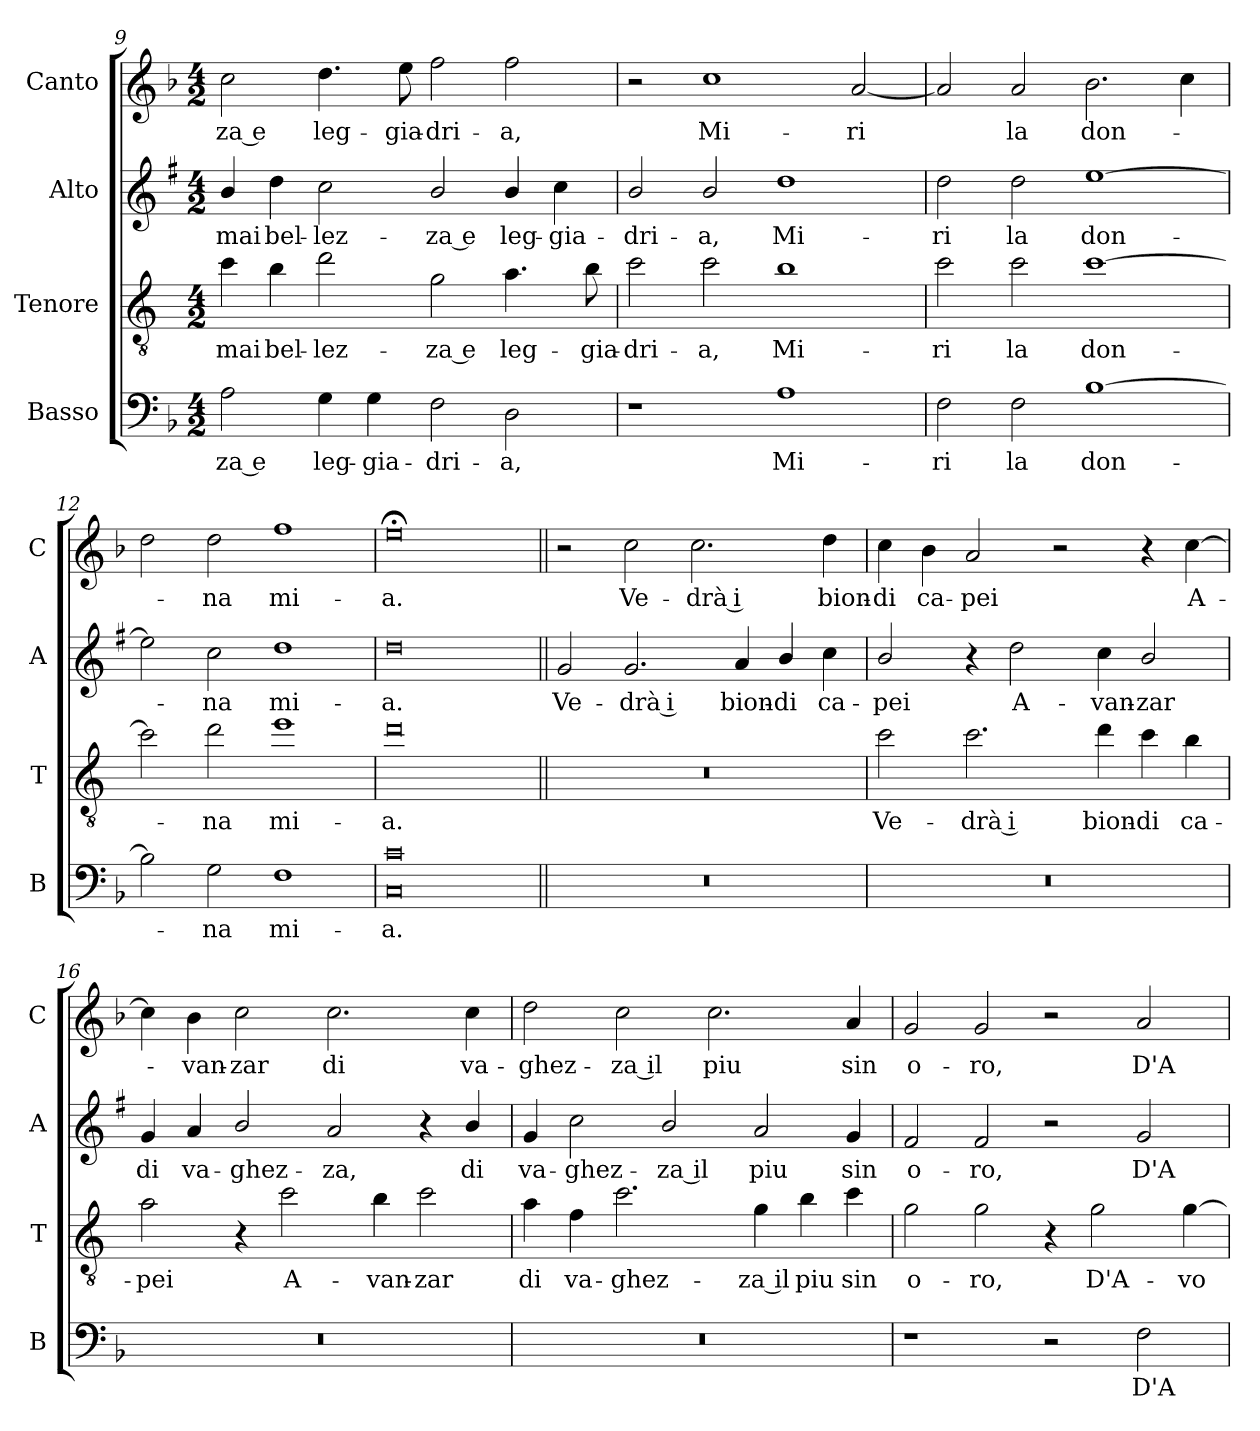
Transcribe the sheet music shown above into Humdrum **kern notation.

**kern	**text	**kern	**text	**kern	**text	**kern	**text
*part4	*part4	*part3	*part3	*part2	*part2	*part1	*part1
*staff4	*staff4	*staff3	*staff3	*staff2	*staff2	*staff1	*staff1
*I"Basso	*	*I"Tenore	*	*I"Alto	*	*I"Canto	*
*I'B	*	*I'T	*	*I'A	*	*I'C	*
!!LO:LB:g=z
*clefF4	*	*clefGv2	*	*clefG2	*	*clefG2	*
*	*	*ITrd4c7	*	*ITrd1c2	*	*	*
*k[b-]	*	*k[b-]	*	*k[b-]	*	*k[b-]	*
*F:	*	*F:	*	*F:	*	*F:	*
*M4/2	*	*M4/2	*	*M4/2	*	*M4/2	*
=9	=9	=9	=9	=9	=9	=9	=9
!	!LO:LY:b	!	!LO:LY:b	!	!LO:LY:b	!	!LO:LY:b
2A\	-za e	4f\	mai	4a/	mai	2cc\	-za e
!	!	!	!LO:LY:b	!	!LO:LY:b	!	!
.	.	4e\	bel-	4cc\	bel-	.	.
!	!LO:LY:b	!	!LO:LY:b	!	!LO:LY:b	!	!LO:LY:b
4G\	leg-	2g\	-lez-	2b-\	-lez-	4.dd\	leg-
!	!LO:LY:b	!	!	!	!	!	!
4G\	-gia-	.	.	.	.	.	.
!	!	!	!	!	!	!	!LO:LY:b
.	.	.	.	.	.	8ee\	-gia-
!	!LO:LY:b	!	!LO:LY:b	!	!LO:LY:b	!	!LO:LY:b
2F\	-dri-	2c\	-za e	2a/	-za e	2ff\	-dri-
!	!LO:LY:b	!	!LO:LY:b	!	!LO:LY:b	!	!LO:LY:b
2D\	-a,	4.d\	leg-	4a/	leg-	2ff\	-a,
!	!	!	!	!	!LO:LY:b	!	!
.	.	.	.	4b-\	-gia-	.	.
!	!	!	!LO:LY:b	!	!	!	!
.	.	8e\	-gia-	.	.	.	.
=10	=10	=10	=10	=10	=10	=10	=10
!	!	!	!LO:LY:b	!	!LO:LY:b	!	!
1r	.	2f\	-dri-	2a/	-dri-	2r	.
!	!	!	!LO:LY:b	!	!LO:LY:b	!	!LO:LY:b
.	.	2f\	-a,	2a/	-a,	1cc	Mi-
!	!LO:LY:b	!	!LO:LY:b	!	!LO:LY:b	!	!
1A	Mi-	1e	Mi-	1cc	Mi-	.	.
!	!	!	!	!	!	!	!LO:LY:b
.	.	.	.	.	.	[2a/	-ri
=11	=11	=11	=11	=11	=11	=11	=11
!	!LO:LY:b	!	!LO:LY:b	!	!LO:LY:b	!	!
2F\	-ri	2f\	-ri	2cc\	-ri	2a/]	.
!	!LO:LY:b	!	!LO:LY:b	!	!LO:LY:b	!	!LO:LY:b
2F\	la	2f\	la	2cc\	la	2a/	la
!	!LO:LY:b	!	!LO:LY:b	!	!LO:LY:b	!	!LO:LY:b
[1B-	don-	[1f	don-	[1dd	don-	2.b-\	don-
.	.	.	.	.	.	4cc\	.
=12	=12	=12	=12	=12	=12	=12	=12
2B-\]	.	2f\]	.	2dd\]	.	2dd\	.
!	!LO:LY:b	!	!LO:LY:b	!	!LO:LY:b	!	!LO:LY:b
2G\	-na	2g\	-na	2b-\	-na	2dd\	-na
!	!LO:LY:b	!	!LO:LY:b	!	!LO:LY:b	!	!LO:LY:b
1F	mi-	1a	mi-	1cc	mi-	1ff	mi-
=13	=13	=13	=13	=13	=13	=13	=13
!	!LO:LY:b	!	!LO:LY:b	!	!LO:LY:b	!	!LO:LY:b
0C 0c	-a.	0g	-a.	0cc	-a.	0ee;<	-a.
!!LO:PB:g=z
=14||	=14||	=14||	=14||	=14||	=14||	=14||	=14||
!	!	!	!	!	!LO:LY:b	!	!
0r	.	0r	.	2f/	Ve-	2r	.
!	!	!	!	!	!LO:LY:b	!	!LO:LY:b
.	.	.	.	2.f/	-drà i	2cc\	Ve-
!	!	!	!	!	!	!	!LO:LY:b
.	.	.	.	.	.	2.cc\	-drà i
!	!	!	!	!	!LO:LY:b	!	!
.	.	.	.	4g/	bion-	.	.
!	!	!	!	!	!LO:LY:b	!	!
.	.	.	.	4a/	-di	.	.
!	!	!	!	!	!LO:LY:b	!	!LO:LY:b
.	.	.	.	4b-\	ca-	4dd\	bion-
=15	=15	=15	=15	=15	=15	=15	=15
!	!	!	!LO:LY:b	!	!LO:LY:b	!	!LO:LY:b
0r	.	2f\	Ve-	2a/	-pei	4cc\	-di
!	!	!	!	!	!	!	!LO:LY:b
.	.	.	.	.	.	4b-\	ca-
!	!	!	!LO:LY:b	!	!	!	!LO:LY:b
.	.	2.f\	-drà i	4r	.	2a/	-pei
!	!	!	!	!	!LO:LY:b	!	!
.	.	.	.	2cc\	A-	.	.
.	.	.	.	.	.	2r	.
!	!	!	!LO:LY:b	!	!LO:LY:b	!	!
.	.	4g\	bion-	4b-\	-van-	.	.
!	!	!	!LO:LY:b	!	!LO:LY:b	!	!
.	.	4f\	-di	2a/	-zar	4r	.
!	!	!	!LO:LY:b	!	!	!	!LO:LY:b
.	.	4e\	ca-	.	.	[4cc\	A-
=16	=16	=16	=16	=16	=16	=16	=16
!	!	!	!LO:LY:b	!	!LO:LY:b	!	!
0r	.	2d\	-pei	4f/	di	4cc\]	.
!	!	!	!	!	!LO:LY:b	!	!LO:LY:b
.	.	.	.	4g/	va-	4b-\	-van-
!	!	!	!	!	!LO:LY:b	!	!LO:LY:b
.	.	4r	.	2a/	-ghez-	2cc\	-zar
!	!	!	!LO:LY:b	!	!	!	!
.	.	2f\	A-	.	.	.	.
!	!	!	!	!	!LO:LY:b	!	!LO:LY:b
.	.	.	.	2g/	-za,	2.cc\	di
!	!	!	!LO:LY:b	!	!	!	!
.	.	4e\	-van-	.	.	.	.
!	!	!	!LO:LY:b	!	!	!	!
.	.	2f\	-zar	4r	.	.	.
!	!	!	!	!	!LO:LY:b	!	!LO:LY:b
.	.	.	.	4a/	di	4cc\	va-
=17	=17	=17	=17	=17	=17	=17	=17
!	!	!	!LO:LY:b	!	!LO:LY:b	!	!LO:LY:b
0r	.	4d\	di	4f/	va-	2dd\	-ghez-
!	!	!	!LO:LY:b	!	!LO:LY:b	!	!
.	.	4B-\	va-	2b-\	-ghez-	.	.
!	!	!	!LO:LY:b	!	!	!	!LO:LY:b
.	.	2.f\	-ghez-	.	.	2cc\	-za il
!	!	!	!	!	!LO:LY:b	!	!
.	.	.	.	2a/	-za il	.	.
!	!	!	!	!	!	!	!LO:LY:b
.	.	.	.	.	.	2.cc\	piu
!	!	!	!LO:LY:b	!	!LO:LY:b	!	!
.	.	4c\	-za il	2g/	piu	.	.
!	!	!	!LO:LY:b	!	!	!	!
.	.	4e\	piu	.	.	.	.
!	!	!	!LO:LY:b	!	!LO:LY:b	!	!LO:LY:b
.	.	4f\	sin	4f/	sin	4a/	sin
!!LO:LB:g=z
=18	=18	=18	=18	=18	=18	=18	=18
!	!	!	!LO:LY:b	!	!LO:LY:b	!	!LO:LY:b
1r	.	2c\	o-	2e/	o-	2g/	o-
!	!	!	!LO:LY:b	!	!LO:LY:b	!	!LO:LY:b
.	.	2c\	-ro,	2e/	-ro,	2g/	-ro,
2r	.	4r	.	2r	.	2r	.
!	!	!	!LO:LY:b	!	!	!	!
.	.	2c\	D'A-	.	.	.	.
!	!LO:LY:b	!	!	!	!LO:LY:b	!	!LO:LY:b
2F\	D'A-	.	.	2f/	D'A-	2a/	D'A-
!	!	!	!LO:LY:b	!	!	!	!
.	.	[4c\	-vo-	.	.	.	.
=	=	=	=	=	=	=	=
*-	*-	*-	*-	*-	*-	*-	*-
